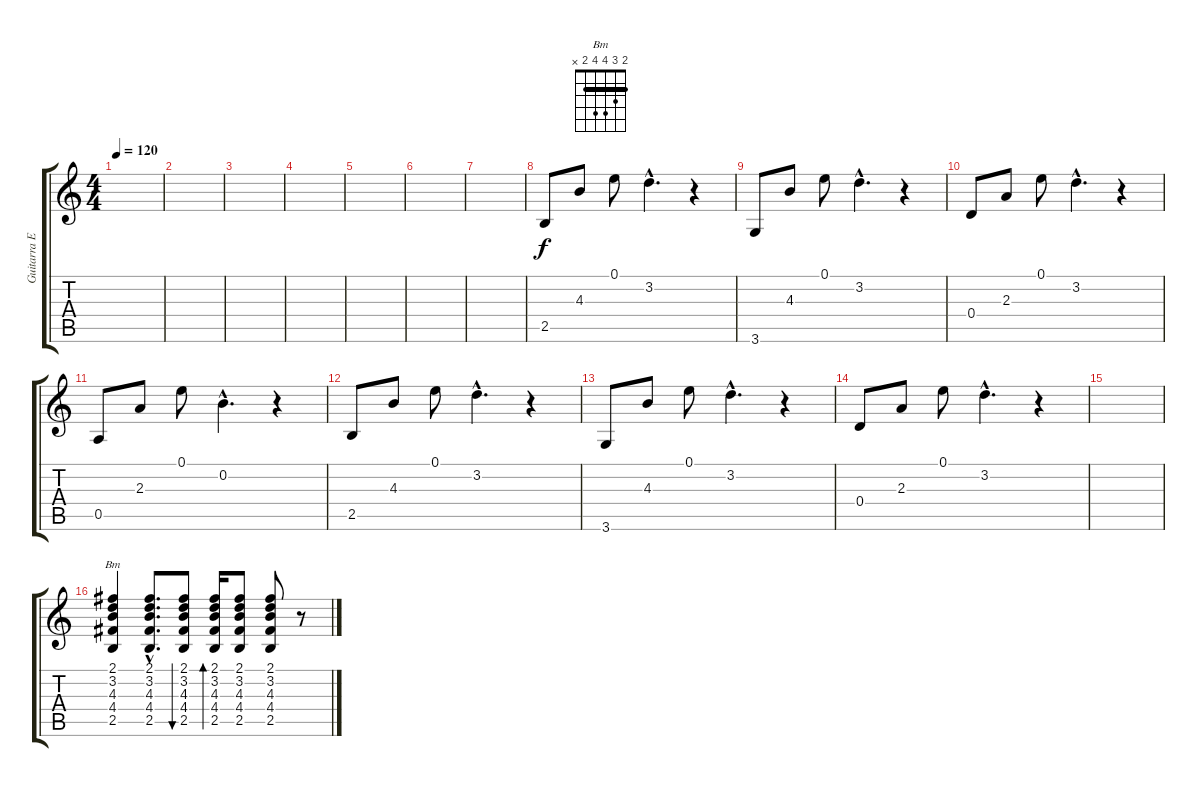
\track ("Guitarra Electrica" "Guitarra E") {instrument distortionguitar}
\staff {score tabs}
\tuning (E4 B3 G3 D3 A2 E2) {hide}
\chord ("Bm" 2 3 4 4 2 x) {barre 2}
\ts (4 4)
\tempo 120
\clef g2
\ks c
|
|
|
|
|
|
|
2.5.8 4.3.8 0.1.8 3.2{hac}.4{d} r.4 |
3.6.8 4.3.8 0.1.8 3.2{hac}.4{d} r.4 |
0.4.8 2.3.8 0.1.8 3.2{hac}.4{d} r.4 |
0.5.8 2.3.8 0.1.8 0.2{hac}.4{d} r.4 |
2.5.8 4.3.8 0.1.8 3.2{hac}.4{d} r.4 |
3.6.8 4.3.8 0.1.8 3.2{hac}.4{d} r.4 |
0.4.8 2.3.8 0.1.8 3.2{hac}.4{d} r.4 |
|
(2.1 3.2 4.3 4.4 2.5).4{ch "Bm"} (2.1{hac} 3.2{hac} 4.3{hac} 4.4{hac} 2.5{hac}).8{d} (2.1 3.2 4.3 4.4 2.5).8{bu 30} (2.1 3.2 4.3 4.4 2.5).16{bd 30} (2.1 3.2 4.3 4.4 2.5).8 (2.1 3.2 4.3 4.4 2.5).8 r.8
